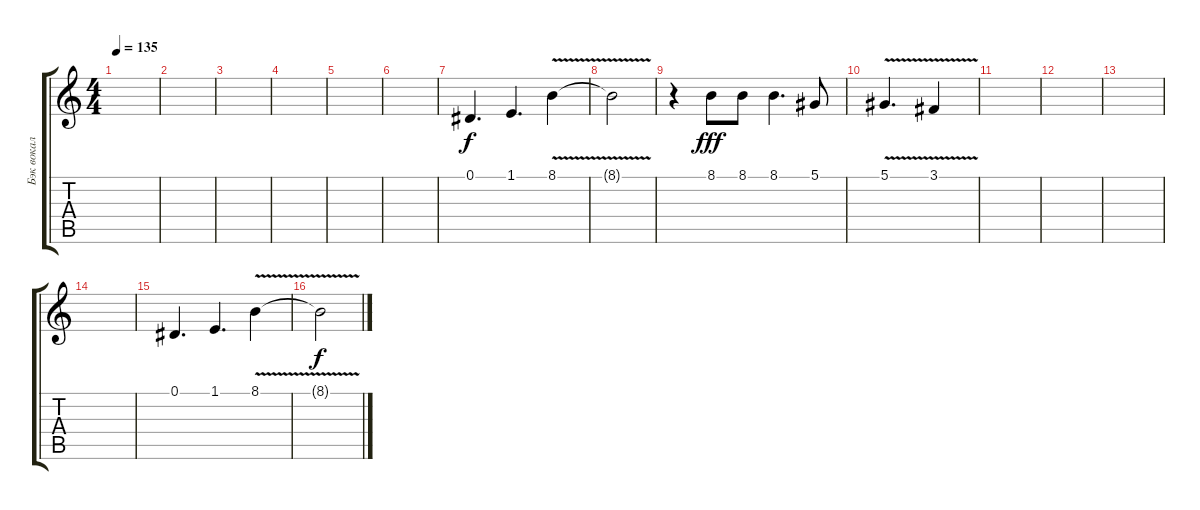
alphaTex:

\track ("Бэк вокал 2" "Бэк вокал ") {instrument pad4choir}
\staff {score tabs}
\tuning (Eb4 Bb3 Gb3 Db3 Ab2 Eb2) {hide}
\ts (4 4)
\tempo 135
\clef g2
\ks c
|
|
|
|
|
|
0.1.4{d} 1.1.4{d} 8.1{v}.4 |
8.1{t}.2{dy f} |
r.4 8.1.8{dy fff} 8.1.8 8.1.4{d} 5.1.8 |
5.1{v}.4{d} 3.1{v}.4 |
|
|
|
|
0.1.4{d} 1.1.4{d} 8.1{v}.4 |
8.1{t}.2{dy f}
